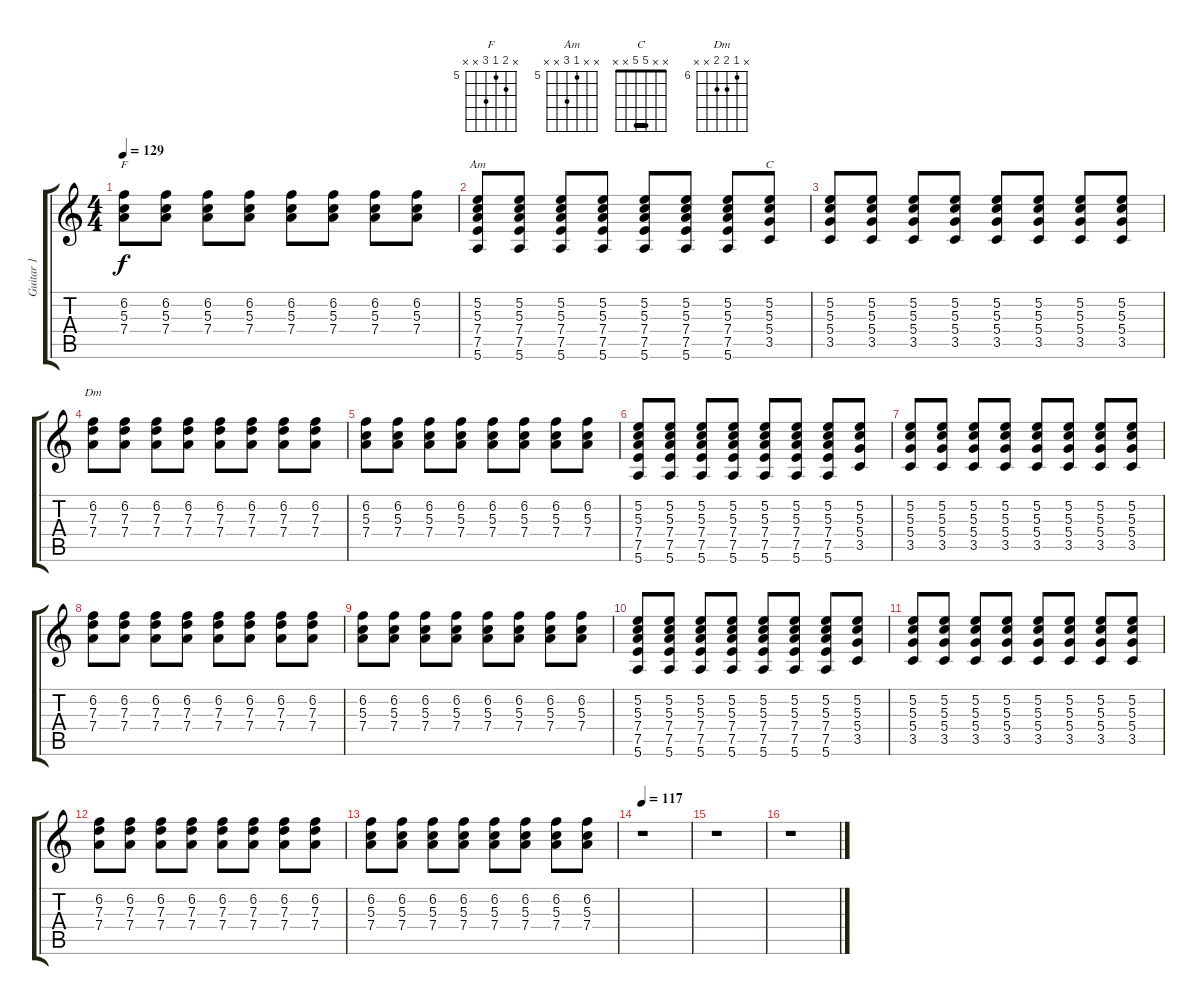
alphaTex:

\track ("Guitar 1" "Guitar 1") {instrument overdrivenguitar}
\staff {score tabs}
\tuning (E4 B3 G3 D3 A2 E2) {hide}
\chord ("F" x 6 5 7 x x) {firstfret 5}
\chord ("Am" x x 5 7 x x) {firstfret 5}
\chord ("C" x x 5 5 x x) {barre 5}
\chord ("Dm" x 6 7 7 x x) {firstfret 6}
\ts (4 4)
\tempo 129
\clef g2
\ks c
(6.2 5.3 7.4).8{ch "F" dy f} (6.2 5.3 7.4).8 (6.2 5.3 7.4).8 (6.2 5.3 7.4).8 (6.2 5.3 7.4).8 (6.2 5.3 7.4).8 (6.2 5.3 7.4).8 (6.2 5.3 7.4).8 |
(5.2 5.3 7.4 7.5 5.6).8{ch "Am"} (5.2 5.3 7.4 7.5 5.6).8 (5.2 5.3 7.4 7.5 5.6).8 (5.2 5.3 7.4 7.5 5.6).8 (5.2 5.3 7.4 7.5 5.6).8 (5.2 5.3 7.4 7.5 5.6).8 (5.2 5.3 7.4 7.5 5.6).8 (5.2 5.3 5.4 3.5).8{ch "C"} |
(5.2 5.3 5.4 3.5).8 (5.2 5.3 5.4 3.5).8 (5.2 5.3 5.4 3.5).8 (5.2 5.3 5.4 3.5).8 (5.2 5.3 5.4 3.5).8 (5.2 5.3 5.4 3.5).8 (5.2 5.3 5.4 3.5).8 (5.2 5.3 5.4 3.5).8 |
(6.2 7.3 7.4).8{ch "Dm"} (6.2 7.3 7.4).8 (6.2 7.3 7.4).8 (6.2 7.3 7.4).8 (6.2 7.3 7.4).8 (6.2 7.3 7.4).8 (6.2 7.3 7.4).8 (6.2 7.3 7.4).8 |
(6.2 5.3 7.4).8 (6.2 5.3 7.4).8 (6.2 5.3 7.4).8 (6.2 5.3 7.4).8 (6.2 5.3 7.4).8 (6.2 5.3 7.4).8 (6.2 5.3 7.4).8 (6.2 5.3 7.4).8 |
(5.2 5.3 7.4 7.5 5.6).8{volume 7} (5.2 5.3 7.4 7.5 5.6).8 (5.2 5.3 7.4 7.5 5.6).8 (5.2 5.3 7.4 7.5 5.6).8 (5.2 5.3 7.4 7.5 5.6).8 (5.2 5.3 7.4 7.5 5.6).8 (5.2 5.3 7.4 7.5 5.6).8 (5.2 5.3 5.4 3.5).8 |
(5.2 5.3 5.4 3.5).8 (5.2 5.3 5.4 3.5).8 (5.2 5.3 5.4 3.5).8 (5.2 5.3 5.4 3.5).8 (5.2 5.3 5.4 3.5).8 (5.2 5.3 5.4 3.5).8 (5.2 5.3 5.4 3.5).8 (5.2 5.3 5.4 3.5).8 |
(6.2 7.3 7.4).8 (6.2 7.3 7.4).8 (6.2 7.3 7.4).8 (6.2 7.3 7.4).8 (6.2 7.3 7.4).8 (6.2 7.3 7.4).8 (6.2 7.3 7.4).8 (6.2 7.3 7.4).8 |
(6.2 5.3 7.4).8 (6.2 5.3 7.4).8 (6.2 5.3 7.4).8 (6.2 5.3 7.4).8 (6.2 5.3 7.4).8 (6.2 5.3 7.4).8 (6.2 5.3 7.4).8 (6.2 5.3 7.4).8 |
(5.2 5.3 7.4 7.5 5.6).8 (5.2 5.3 7.4 7.5 5.6).8 (5.2 5.3 7.4 7.5 5.6).8 (5.2 5.3 7.4 7.5 5.6).8 (5.2 5.3 7.4 7.5 5.6).8 (5.2 5.3 7.4 7.5 5.6).8 (5.2 5.3 7.4 7.5 5.6).8 (5.2 5.3 5.4 3.5).8 |
(5.2 5.3 5.4 3.5).8 (5.2 5.3 5.4 3.5).8 (5.2 5.3 5.4 3.5).8 (5.2 5.3 5.4 3.5).8 (5.2 5.3 5.4 3.5).8 (5.2 5.3 5.4 3.5).8 (5.2 5.3 5.4 3.5).8 (5.2 5.3 5.4 3.5).8 |
(6.2 7.3 7.4).8 (6.2 7.3 7.4).8 (6.2 7.3 7.4).8 (6.2 7.3 7.4).8 (6.2 7.3 7.4).8 (6.2 7.3 7.4).8 (6.2 7.3 7.4).8 (6.2 7.3 7.4).8 |
(6.2 5.3 7.4).8 (6.2 5.3 7.4).8 (6.2 5.3 7.4).8 (6.2 5.3 7.4).8 (6.2 5.3 7.4).8 (6.2 5.3 7.4).8 (6.2 5.3 7.4).8 (6.2 5.3 7.4).8 |
\tempo 117
r.1 |
r.1 |
r.1
